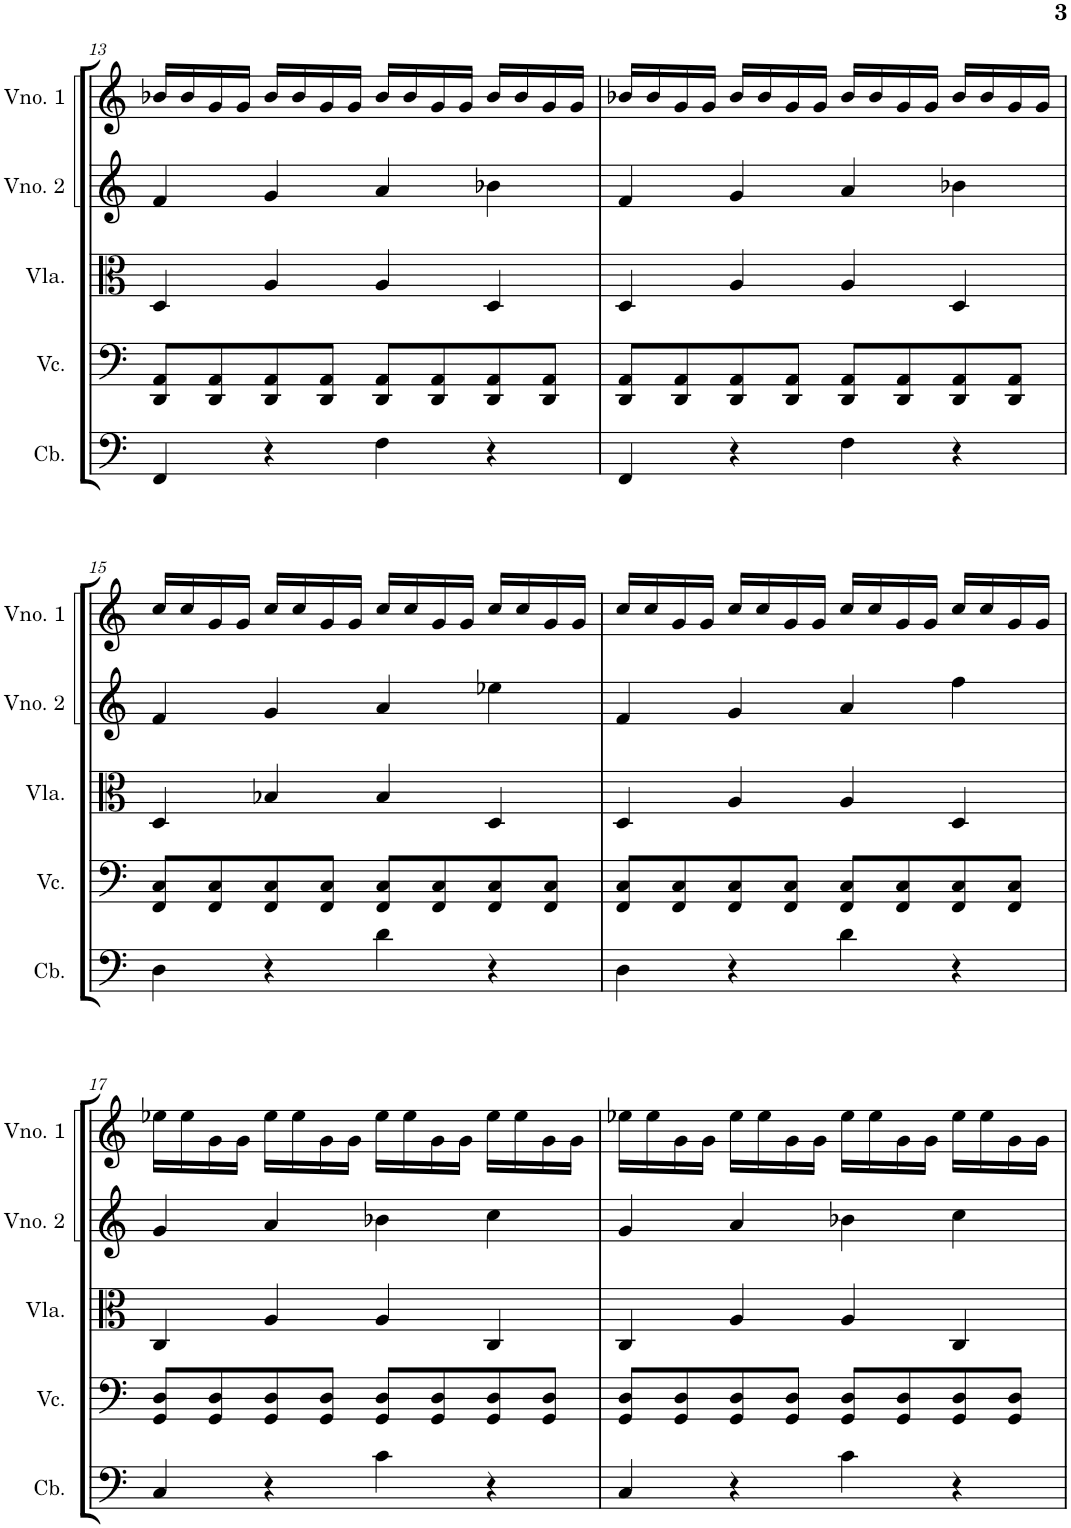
**kern	**kern	**kern	**kern	**kern
*part5	*part4	*part3	*part2	*part1
*staff5	*staff4	*staff3	*staff2	*staff1
*I"Contrabaixo	*I"Violoncelo	*I"Viola	*I"Violino 2	*I"Violino 1
*I'Cb.	*I'Vc.	*I'Vla.	*I'Vno. 2	*I'Vno. 1
!!LO:PB:g=z
*clefF4	*clefF4	*clefC3	*clefG2	*clefG2
*Trd7c12	*	*	*	*
*k[]	*k[]	*k[]	*k[]	*k[]
*M4/4	*M4/4	*M4/4	*M4/4	*M4/4
=13	=13	=13	=13	=13
4FF/	8DD/ 8AA/L	4D/	4f/	16b-X/LL
.	.	.	.	16b-/
.	8DD/ 8AA/	.	.	16g/
.	.	.	.	16g/JJ
4r	8DD/ 8AA/	4A/	4g/	16b-/LL
.	.	.	.	16b-/
.	8DD/ 8AA/J	.	.	16g/
.	.	.	.	16g/JJ
4F\	8DD/ 8AA/L	4A/	4a/	16b-/LL
.	.	.	.	16b-/
.	8DD/ 8AA/	.	.	16g/
.	.	.	.	16g/JJ
4r	8DD/ 8AA/	4D/	4b-X\	16b-/LL
.	.	.	.	16b-/
.	8DD/ 8AA/J	.	.	16g/
.	.	.	.	16g/JJ
=14	=14	=14	=14	=14
4FF/	8DD/ 8AA/L	4D/	4f/	16b-X/LL
.	.	.	.	16b-/
.	8DD/ 8AA/	.	.	16g/
.	.	.	.	16g/JJ
4r	8DD/ 8AA/	4A/	4g/	16b-/LL
.	.	.	.	16b-/
.	8DD/ 8AA/J	.	.	16g/
.	.	.	.	16g/JJ
4F\	8DD/ 8AA/L	4A/	4a/	16b-/LL
.	.	.	.	16b-/
.	8DD/ 8AA/	.	.	16g/
.	.	.	.	16g/JJ
4r	8DD/ 8AA/	4D/	4b-X\	16b-/LL
.	.	.	.	16b-/
.	8DD/ 8AA/J	.	.	16g/
.	.	.	.	16g/JJ
!!LO:LB:g=z
=15	=15	=15	=15	=15
4D\	8FF/ 8C/L	4D/	4f/	16cc/LL
.	.	.	.	16cc/
.	8FF/ 8C/	.	.	16g/
.	.	.	.	16g/JJ
4r	8FF/ 8C/	4B-X/	4g/	16cc/LL
.	.	.	.	16cc/
.	8FF/ 8C/J	.	.	16g/
.	.	.	.	16g/JJ
4d\	8FF/ 8C/L	4B-/	4a/	16cc/LL
.	.	.	.	16cc/
.	8FF/ 8C/	.	.	16g/
.	.	.	.	16g/JJ
4r	8FF/ 8C/	4D/	4ee-X\	16cc/LL
.	.	.	.	16cc/
.	8FF/ 8C/J	.	.	16g/
.	.	.	.	16g/JJ
=16	=16	=16	=16	=16
4D\	8FF/ 8C/L	4D/	4f/	16cc/LL
.	.	.	.	16cc/
.	8FF/ 8C/	.	.	16g/
.	.	.	.	16g/JJ
4r	8FF/ 8C/	4A/	4g/	16cc/LL
.	.	.	.	16cc/
.	8FF/ 8C/J	.	.	16g/
.	.	.	.	16g/JJ
4d\	8FF/ 8C/L	4A/	4a/	16cc/LL
.	.	.	.	16cc/
.	8FF/ 8C/	.	.	16g/
.	.	.	.	16g/JJ
4r	8FF/ 8C/	4D/	4ff\	16cc/LL
.	.	.	.	16cc/
.	8FF/ 8C/J	.	.	16g/
.	.	.	.	16g/JJ
!!LO:LB:g=z
=17	=17	=17	=17	=17
4C/	8GG/ 8D/L	4C/	4g/	16ee-X\LL
.	.	.	.	16ee-\
.	8GG/ 8D/	.	.	16g\
.	.	.	.	16g\JJ
4r	8GG/ 8D/	4A/	4a/	16ee-\LL
.	.	.	.	16ee-\
.	8GG/ 8D/J	.	.	16g\
.	.	.	.	16g\JJ
4c\	8GG/ 8D/L	4A/	4b-X\	16ee-\LL
.	.	.	.	16ee-\
.	8GG/ 8D/	.	.	16g\
.	.	.	.	16g\JJ
4r	8GG/ 8D/	4C/	4cc\	16ee-\LL
.	.	.	.	16ee-\
.	8GG/ 8D/J	.	.	16g\
.	.	.	.	16g\JJ
=18	=18	=18	=18	=18
4C/	8GG/ 8D/L	4C/	4g/	16ee-X\LL
.	.	.	.	16ee-\
.	8GG/ 8D/	.	.	16g\
.	.	.	.	16g\JJ
4r	8GG/ 8D/	4A/	4a/	16ee-\LL
.	.	.	.	16ee-\
.	8GG/ 8D/J	.	.	16g\
.	.	.	.	16g\JJ
4c\	8GG/ 8D/L	4A/	4b-X\	16ee-\LL
.	.	.	.	16ee-\
.	8GG/ 8D/	.	.	16g\
.	.	.	.	16g\JJ
4r	8GG/ 8D/	4C/	4cc\	16ee-\LL
.	.	.	.	16ee-\
.	8GG/ 8D/J	.	.	16g\
.	.	.	.	16g\JJ
=	=	=	=	=
*-	*-	*-	*-	*-
